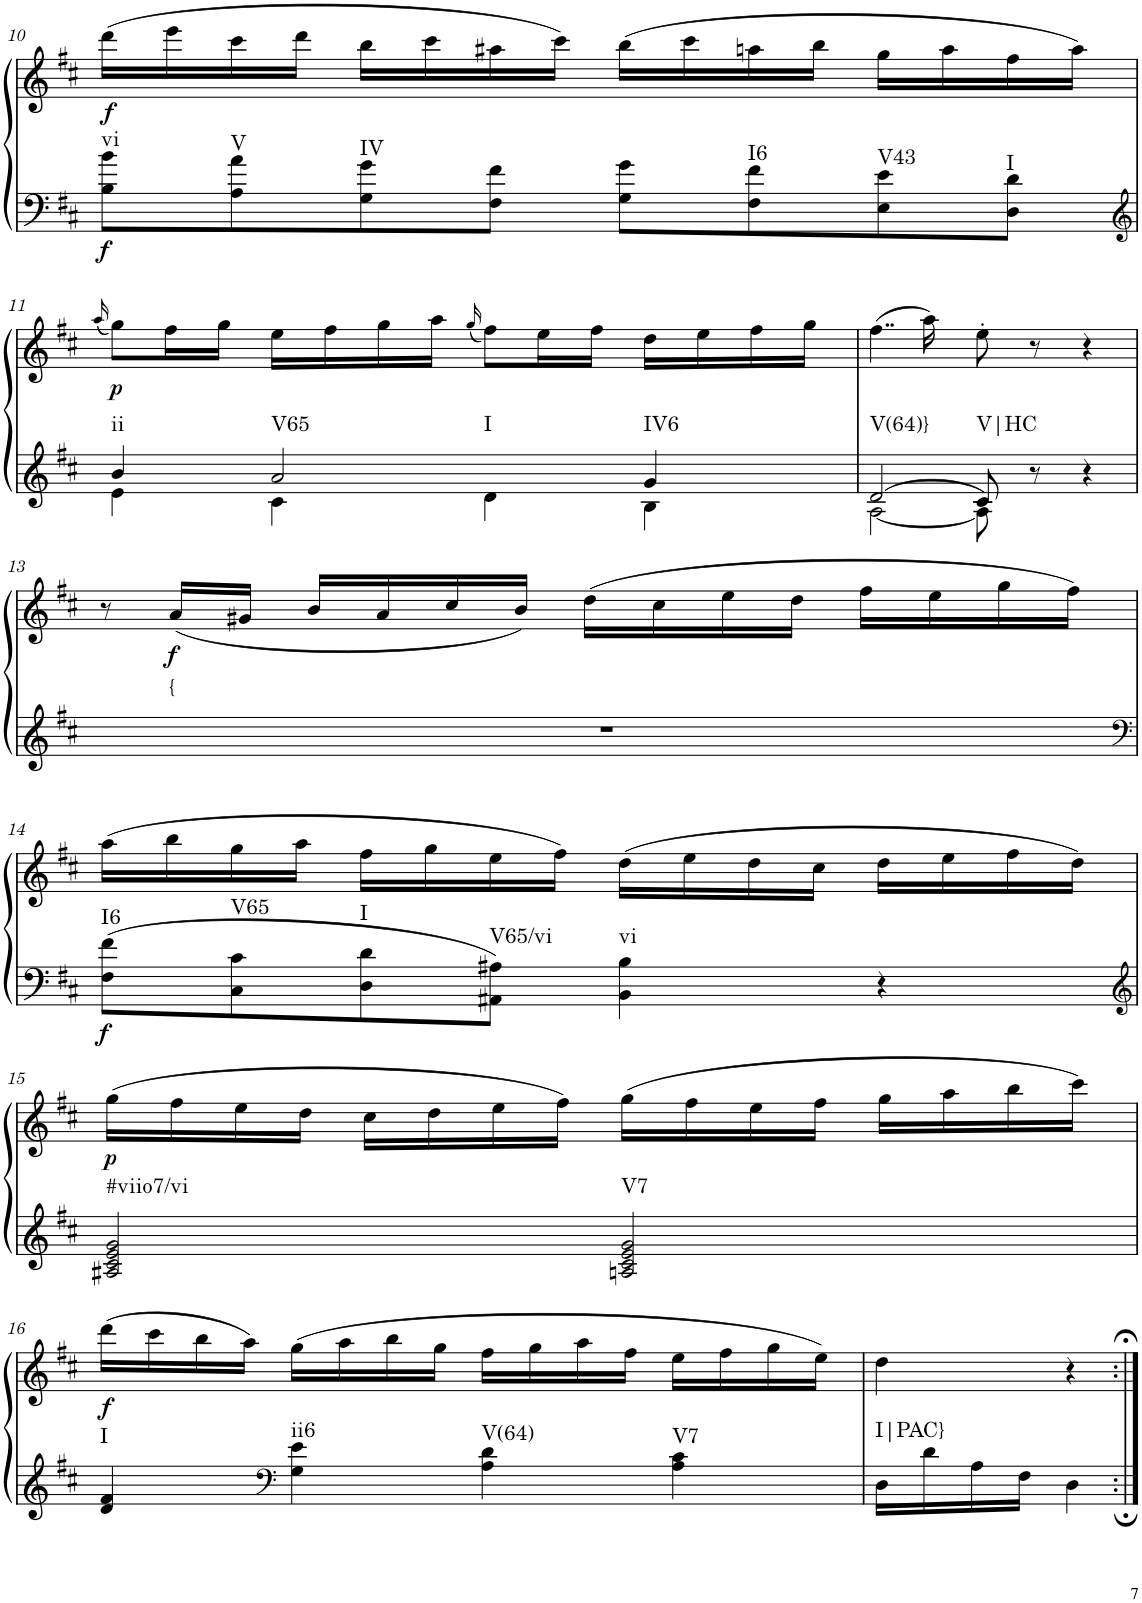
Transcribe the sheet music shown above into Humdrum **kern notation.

**kern	**kern	**dynam	**harte
*part1	*part1	*part1	*part1
*staff2	*staff1	*staff1/2	*
*I"unbenannt2	*	*	*
!!LO:PB:g=z
*clefF4	*clefG2	*	*
*k[f#c#]	*k[f#c#]	*	*
*M2/2	*M2/2	*	*
*met(c|)	*met(c|)	*	*
=10	=10	=10	=10
!	!	!LO:DY:b=2	!
!	!	!LO:DY:n=1:b	!LO:H:kt=vi
8B\ 8b\L	(16ddd\LL	f f	N
.	16eee\	.	.
!	!	!	!LO:H:kt=V
8A\ 8a\	16ccc#\	.	N
.	16ddd\JJ	.	.
!	!	!	!LO:H:kt=IV
8G\ 8g\	16bb\LL	.	N
.	16ccc#\	.	.
8F#\ 8f#\J	16aa#X\	.	.
.	16ccc#\JJ)	.	.
8G\ 8g\L	(16bb\LL	.	.
.	16ccc#\	.	.
!	!	!	!LO:H:kt=I6
8F#\ 8f#\	16aan\	.	N
.	16bb\JJ	.	.
!	!	!	!LO:H:kt=V43
8E\ 8e\	16gg\LL	.	N
.	16aa\	.	.
!	!	!	!LO:H:kt=I
8D\ 8d\J	16ff#\	.	N
.	16aa\JJ)	.	.
!!LO:LB:g=z
=11	=11	=11	=11
*clefG2	*	*	*
.	(16qaa/	.	.
*^	*	*	*
!	!	!	!LO:DY:b	!LO:H:kt=ii
4b/	4e\	8gg\L)	p	N
.	.	16ff#\L	.	.
.	.	16gg\JJ	.	.
!	!	!	!	!LO:H:n=1:kt=V65
!	!	!	!	!LO:H:n=2:kt=I
2a/	4c#\	16ee\LL	.	N N
.	.	16ff#\	.	.
.	.	16gg\	.	.
.	.	16aa\JJ	.	.
.	.	(16qgg/	.	.
.	4d\	8ff#\L)	.	.
.	.	16ee\L	.	.
.	.	16ff#\JJ	.	.
!	!	!	!	!LO:H:kt=IV6
4g/	4B\	16dd\LL	.	N
.	.	16ee\	.	.
.	.	16ff#\	.	.
.	.	16gg\JJ	.	.
=12	=12	=12	=12	=12
!	!	!	!	!LO:H:kt=V(64)}
2d/	[2A\	(4..ff#\	.	N
.	.	16aa\)	.	.
!	!	!	!	!LO:H:kt=V|HC
8c#/	8A\]	8ee'\	.	N
8r	4.ryy	8r	.	.
4r	.	4r	.	.
*v	*v	*	*	*
!!LO:LB:g=z
=13	=13	=13	=13
!	!	!	!LO:H:kt={
1r	8r	.	N
!	!	!LO:DY:b	!
.	(16a/LL	f	.
.	16g#X/JJ	.	.
.	16b/LL	.	.
.	16a/	.	.
.	16cc#/	.	.
.	16b/JJ)	.	.
.	(16dd\LL	.	.
.	16cc#\	.	.
.	16ee\	.	.
.	16dd\JJ	.	.
.	16ff#\LL	.	.
.	16ee\	.	.
.	16gg\	.	.
.	16ff#\JJ)	.	.
!!LO:LB:g=z
=14	=14	=14	=14
*clefF4	*	*	*
!	!	!LO:DY:b=2	!LO:H:kt=I6
8F#\ 8f#\L	(16aa\LL	f	N
.	16bb\	.	.
!	!	!	!LO:H:kt=V65
8C#\ 8c#\	16gg\	.	N
.	16aa\JJ	.	.
!	!	!	!LO:H:kt=I
8D\ 8d\	16ff#\LL	.	N
.	16gg\	.	.
!	!	!	!LO:H:kt=V65/vi
8AA#X\ 8A#X\J	16ee\	.	N
.	16ff#\JJ)	.	.
!	!	!	!LO:H:kt=vi
4BB\ 4B\	(16dd\LL	.	N
.	16ee\	.	.
.	16dd\	.	.
.	16cc#\JJ	.	.
4r	16dd\LL	.	.
.	16ee\	.	.
.	16ff#\	.	.
.	16dd\JJ)	.	.
!!LO:LB:g=z
=15	=15	=15	=15
*clefG2	*	*	*
!	!	!LO:DY:b	!LO:H:kt=#viio7/vi
2A#X/ 2c#/ 2e/ 2g/	(16gg\LL	p	N
.	16ff#\	.	.
.	16ee\	.	.
.	16dd\JJ	.	.
.	16cc#\LL	.	.
.	16dd\	.	.
.	16ee\	.	.
.	16ff#\JJ)	.	.
!	!	!	!LO:H:kt=V7
2An/ 2c#/ 2e/ 2g/	(16gg\LL	.	N
.	16ff#\	.	.
.	16ee\	.	.
.	16ff#\JJ	.	.
.	16gg\LL	.	.
.	16aa\	.	.
.	16bb\	.	.
.	16ccc#\JJ)	.	.
!!LO:LB:g=z
=16	=16	=16	=16
!	!	!LO:DY:b	!LO:H:kt=I
4d/ 4f#/	(16ddd\LL	f	N
.	16ccc#\	.	.
.	16bb\	.	.
.	16aa\JJ)	.	.
*clefF4	*	*	*
!	!	!	!LO:H:kt=ii6
4G\ 4e\	(16gg\LL	.	N
.	16aa\	.	.
.	16bb\	.	.
.	16gg\JJ	.	.
!	!	!	!LO:H:kt=V(64)
4A\ 4d\	16ff#\LL	.	N
.	16gg\	.	.
.	16aa\	.	.
.	16ff#\JJ	.	.
!	!	!	!LO:H:kt=V7
4A\ 4c#\	16ee\LL	.	N
.	16ff#\	.	.
.	16gg\	.	.
.	16ee\JJ)	.	.
=17	=17	=17	=17
!	!	!	!LO:H:kt=I|PAC}
16D\LL	4dd\	.	N
16d\	.	.	.
16A\	.	.	.
16F#\JJ	.	.	.
4D\	4r	.	.
=:|!	=:|!	=:|!	=:|!
*-	*-	*-	*-
